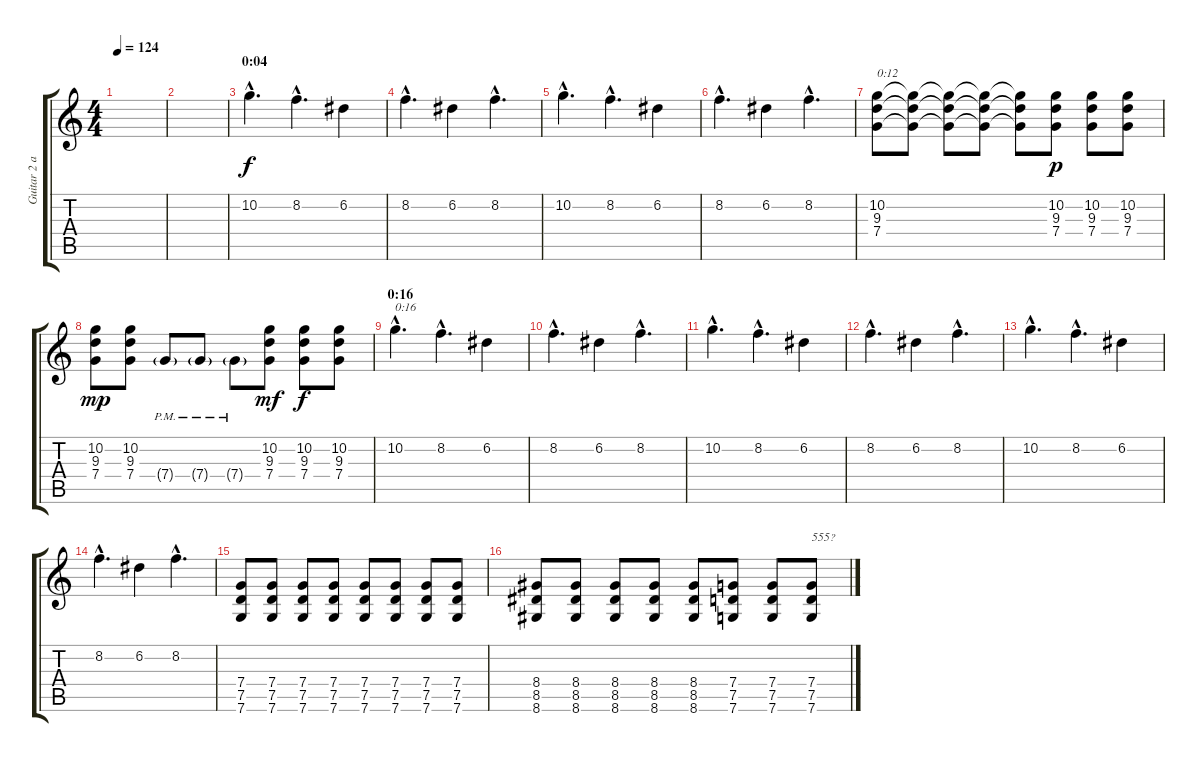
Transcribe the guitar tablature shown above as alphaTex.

\track ("Guitar 2 auf Drop C" "Guitar 2 a") {instrument electricguitarmuted}
\staff {score tabs}
\tuning (D4 A3 F3 C3 G2 C2) {hide}
\ts (4 4)
\tempo 124
\clef g2
\ks c
|
|
\section ("" "0:04")
10.2{hac}.4{d instrument electricguitarjazz} 8.2{hac}.4{d} 6.2.4 |
8.2{hac}.4{d} 6.2.4 8.2{hac}.4{d} |
10.2{hac}.4{d} 8.2{hac}.4{d} 6.2.4 |
8.2{hac}.4{d} 6.2.4 8.2{hac}.4{d} |
(10.2 9.3 7.4).8{txt "0:12"} (10.2{t} 9.3{t} 7.4{t}).8 (10.2{t} 9.3{t} 7.4{t}).8 (10.2{t} 9.3{t} 7.4{t}).8 (10.2{t} 9.3{t} 7.4{t}).8 (10.2 9.3 7.4).8{dy p} (10.2 9.3 7.4).8 (10.2 9.3 7.4).8 |
(10.2 9.3 7.4).8{dy mp} (10.2 9.3 7.4).8 7.4{g pm}.8 7.4{g pm}.8 7.4{g pm}.8 (10.2 9.3 7.4).8{dy mf} (10.2 9.3 7.4).8{dy f} (10.2 9.3 7.4).8 |
\section ("" "0:16")
10.2{hac}.4{d txt "0:16"} 8.2{hac}.4{d} 6.2.4 |
8.2{hac}.4{d} 6.2.4 8.2{hac}.4{d} |
10.2{hac}.4{d} 8.2{hac}.4{d} 6.2.4 |
8.2{hac}.4{d} 6.2.4 8.2{hac}.4{d} |
10.2{hac}.4{d} 8.2{hac}.4{d} 6.2.4 |
8.2{hac}.4{d} 6.2.4 8.2{hac}.4{d} |
(7.4 7.5 7.6).8{instrument overdrivenguitar} (7.4 7.5 7.6).8 (7.4 7.5 7.6).8 (7.4 7.5 7.6).8 (7.4 7.5 7.6).8 (7.4 7.5 7.6).8 (7.4 7.5 7.6).8 (7.4 7.5 7.6).8 |
(8.4 8.5 8.6).8 (8.4 8.5 8.6).8 (8.4 8.5 8.6).8 (8.4 8.5 8.6).8 (8.4 8.5 8.6).8 (7.4 7.5 7.6).8 (7.4 7.5 7.6).8 (7.4 7.5 7.6).8{txt "555?"}
